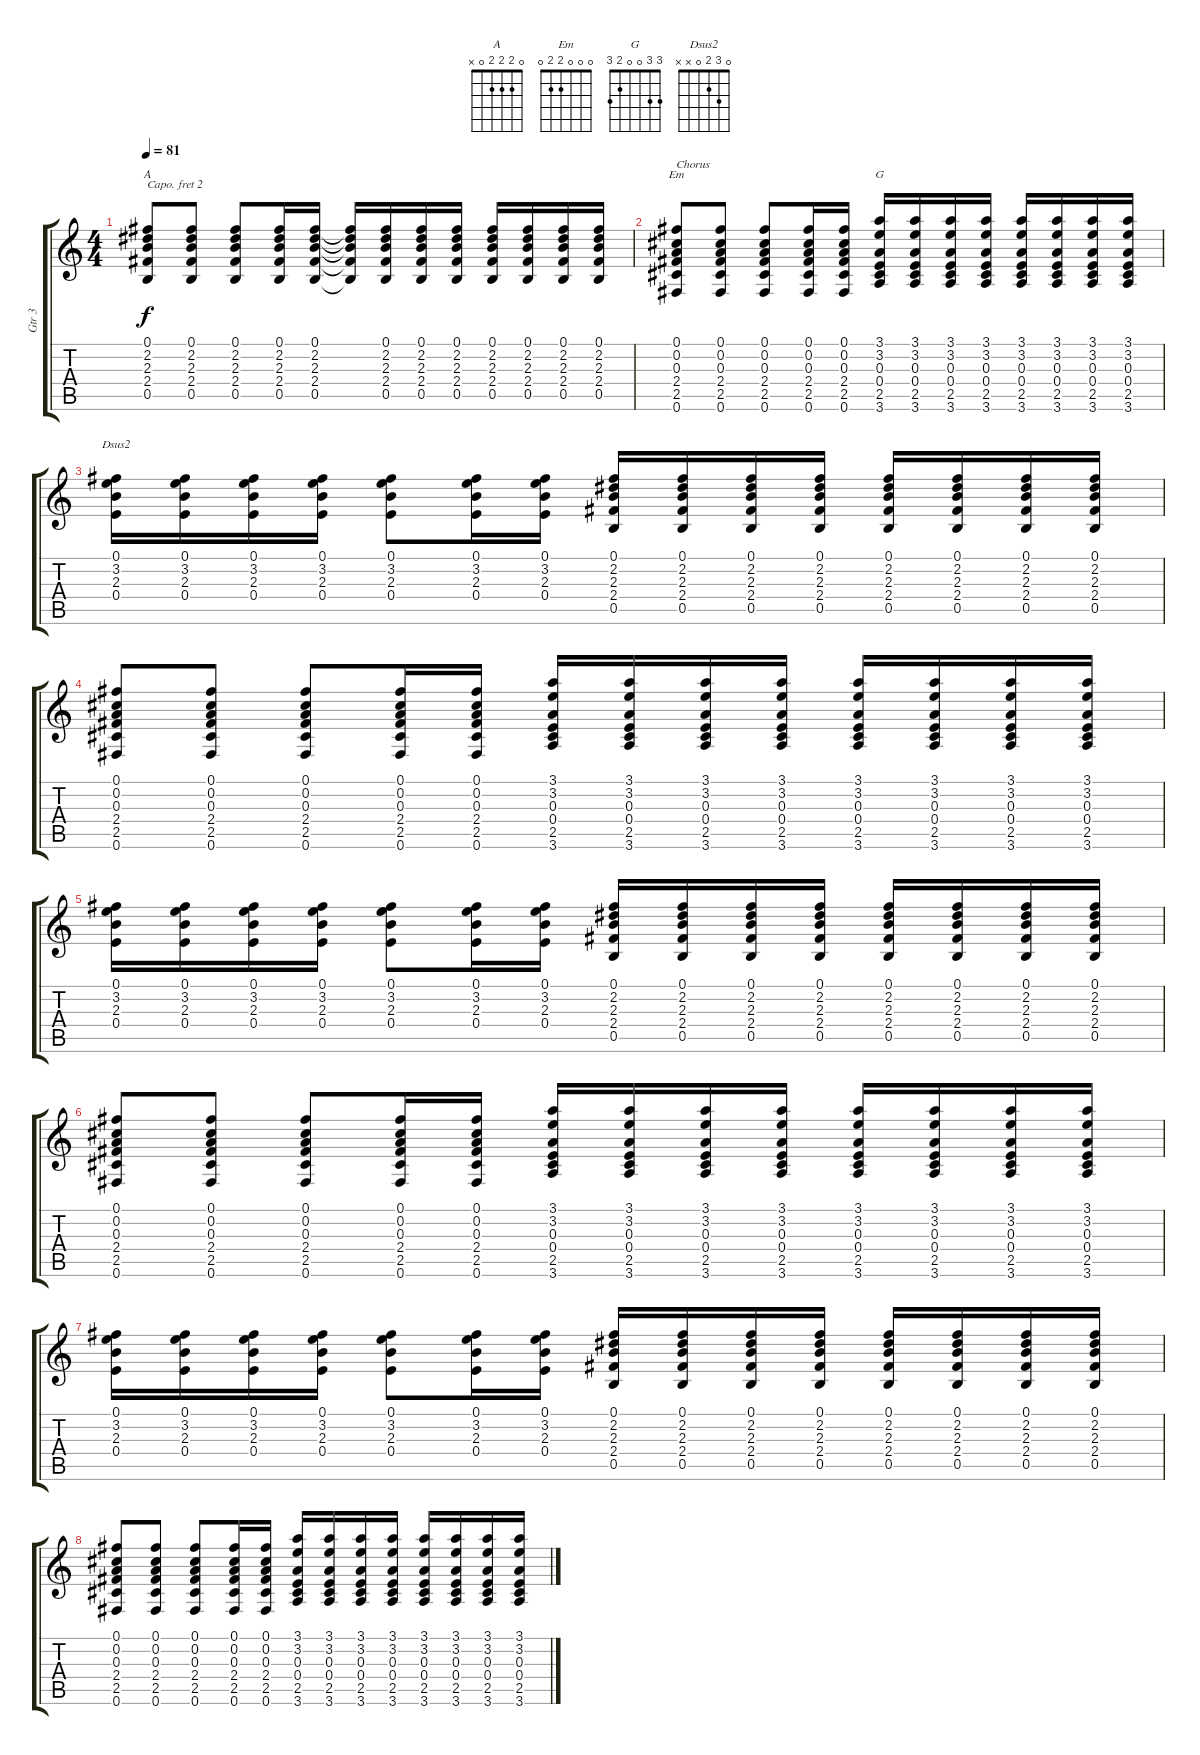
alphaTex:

\track ("Gtr 3" "Gtr 3") {instrument acousticguitarsteel}
\staff {score tabs}
\capo 2
\tuning (E4 B3 G3 D3 A2 E2) {hide}
\chord ("A" 0 2 2 2 0 x)
\chord ("Em" 0 0 0 2 2 0)
\chord ("G" 3 3 0 0 2 3)
\chord ("Dsus2" 0 3 2 0 x x)
\ts (4 4)
\tempo 81
\clef g2
\ks c
(0.1 2.2 2.3 2.4 0.5).8{ch "A" dy f} (0.1 2.2 2.3 2.4 0.5).8 (0.1 2.2 2.3 2.4 0.5).8 (0.1 2.2 2.3 2.4 0.5).16 (0.1 2.2 2.3 2.4 0.5).16 (0.1{t} 2.2{t} 2.3{t} 2.4{t} 0.5{t}).16 (0.1 2.2 2.3 2.4 0.5).16 (0.1 2.2 2.3 2.4 0.5).16 (0.1 2.2 2.3 2.4 0.5).16 (0.1 2.2 2.3 2.4 0.5).16 (0.1 2.2 2.3 2.4 0.5).16 (0.1 2.2 2.3 2.4 0.5).16 (0.1 2.2 2.3 2.4 0.5).16 |
(0.1 0.2 0.3 2.4 2.5 0.6).8{ch "Em" txt "Chorus"} (0.1 0.2 0.3 2.4 2.5 0.6).8 (0.1 0.2 0.3 2.4 2.5 0.6).8 (0.1 0.2 0.3 2.4 2.5 0.6).16 (0.1 0.2 0.3 2.4 2.5 0.6).16 (3.1 3.2 0.3 0.4 2.5 3.6).16{ch "G"} (3.1 3.2 0.3 0.4 2.5 3.6).16 (3.1 3.2 0.3 0.4 2.5 3.6).16 (3.1 3.2 0.3 0.4 2.5 3.6).16 (3.1 3.2 0.3 0.4 2.5 3.6).16 (3.1 3.2 0.3 0.4 2.5 3.6).16 (3.1 3.2 0.3 0.4 2.5 3.6).16 (3.1 3.2 0.3 0.4 2.5 3.6).16 |
(0.1 3.2 2.3 0.4).16{ch "Dsus2"} (0.1 3.2 2.3 0.4).16 (0.1 3.2 2.3 0.4).16 (0.1 3.2 2.3 0.4).16 (0.1 3.2 2.3 0.4).8 (0.1 3.2 2.3 0.4).16 (0.1 3.2 2.3 0.4).16 (0.1 2.2 2.3 2.4 0.5).16 (0.1 2.2 2.3 2.4 0.5).16 (0.1 2.2 2.3 2.4 0.5).16 (0.1 2.2 2.3 2.4 0.5).16 (0.1 2.2 2.3 2.4 0.5).16 (0.1 2.2 2.3 2.4 0.5).16 (0.1 2.2 2.3 2.4 0.5).16 (0.1 2.2 2.3 2.4 0.5).16 |
(0.1 0.2 0.3 2.4 2.5 0.6).8 (0.1 0.2 0.3 2.4 2.5 0.6).8 (0.1 0.2 0.3 2.4 2.5 0.6).8 (0.1 0.2 0.3 2.4 2.5 0.6).16 (0.1 0.2 0.3 2.4 2.5 0.6).16 (3.1 3.2 0.3 0.4 2.5 3.6).16 (3.1 3.2 0.3 0.4 2.5 3.6).16 (3.1 3.2 0.3 0.4 2.5 3.6).16 (3.1 3.2 0.3 0.4 2.5 3.6).16 (3.1 3.2 0.3 0.4 2.5 3.6).16 (3.1 3.2 0.3 0.4 2.5 3.6).16 (3.1 3.2 0.3 0.4 2.5 3.6).16 (3.1 3.2 0.3 0.4 2.5 3.6).16 |
(0.1 3.2 2.3 0.4).16 (0.1 3.2 2.3 0.4).16 (0.1 3.2 2.3 0.4).16 (0.1 3.2 2.3 0.4).16 (0.1 3.2 2.3 0.4).8 (0.1 3.2 2.3 0.4).16 (0.1 3.2 2.3 0.4).16 (0.1 2.2 2.3 2.4 0.5).16 (0.1 2.2 2.3 2.4 0.5).16 (0.1 2.2 2.3 2.4 0.5).16 (0.1 2.2 2.3 2.4 0.5).16 (0.1 2.2 2.3 2.4 0.5).16 (0.1 2.2 2.3 2.4 0.5).16 (0.1 2.2 2.3 2.4 0.5).16 (0.1 2.2 2.3 2.4 0.5).16 |
(0.1 0.2 0.3 2.4 2.5 0.6).8 (0.1 0.2 0.3 2.4 2.5 0.6).8 (0.1 0.2 0.3 2.4 2.5 0.6).8 (0.1 0.2 0.3 2.4 2.5 0.6).16 (0.1 0.2 0.3 2.4 2.5 0.6).16 (3.1 3.2 0.3 0.4 2.5 3.6).16 (3.1 3.2 0.3 0.4 2.5 3.6).16 (3.1 3.2 0.3 0.4 2.5 3.6).16 (3.1 3.2 0.3 0.4 2.5 3.6).16 (3.1 3.2 0.3 0.4 2.5 3.6).16 (3.1 3.2 0.3 0.4 2.5 3.6).16 (3.1 3.2 0.3 0.4 2.5 3.6).16 (3.1 3.2 0.3 0.4 2.5 3.6).16 |
(0.1 3.2 2.3 0.4).16 (0.1 3.2 2.3 0.4).16 (0.1 3.2 2.3 0.4).16 (0.1 3.2 2.3 0.4).16 (0.1 3.2 2.3 0.4).8 (0.1 3.2 2.3 0.4).16 (0.1 3.2 2.3 0.4).16 (0.1 2.2 2.3 2.4 0.5).16 (0.1 2.2 2.3 2.4 0.5).16 (0.1 2.2 2.3 2.4 0.5).16 (0.1 2.2 2.3 2.4 0.5).16 (0.1 2.2 2.3 2.4 0.5).16 (0.1 2.2 2.3 2.4 0.5).16 (0.1 2.2 2.3 2.4 0.5).16 (0.1 2.2 2.3 2.4 0.5).16 |
(0.1 0.2 0.3 2.4 2.5 0.6).8 (0.1 0.2 0.3 2.4 2.5 0.6).8 (0.1 0.2 0.3 2.4 2.5 0.6).8 (0.1 0.2 0.3 2.4 2.5 0.6).16 (0.1 0.2 0.3 2.4 2.5 0.6).16 (3.1 3.2 0.3 0.4 2.5 3.6).16 (3.1 3.2 0.3 0.4 2.5 3.6).16 (3.1 3.2 0.3 0.4 2.5 3.6).16 (3.1 3.2 0.3 0.4 2.5 3.6).16 (3.1 3.2 0.3 0.4 2.5 3.6).16 (3.1 3.2 0.3 0.4 2.5 3.6).16 (3.1 3.2 0.3 0.4 2.5 3.6).16 (3.1 3.2 0.3 0.4 2.5 3.6).16
